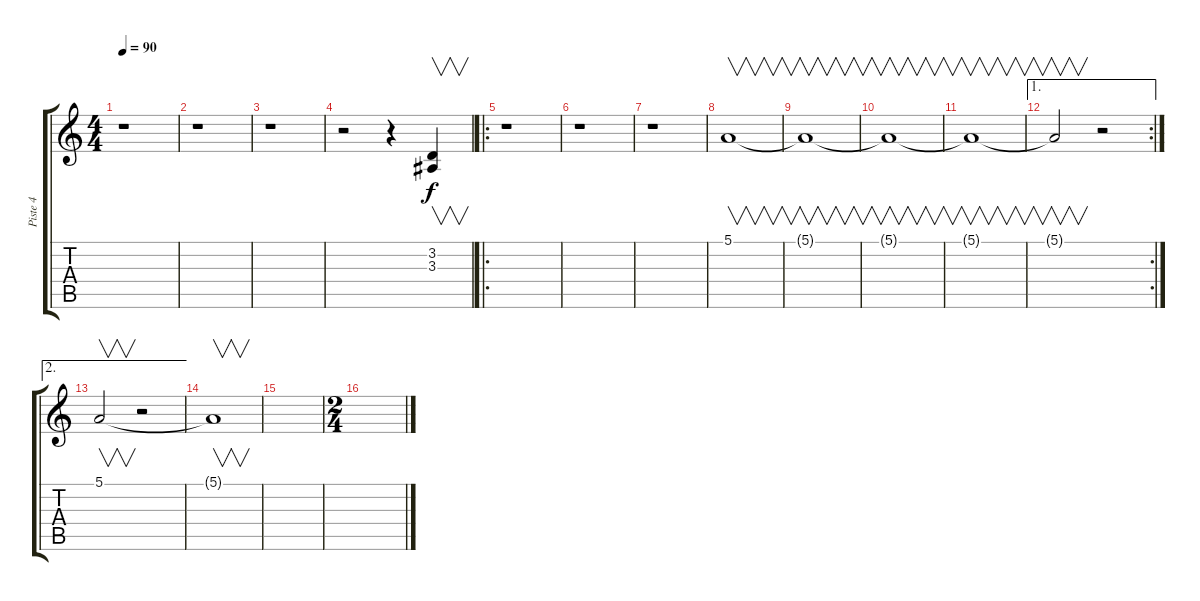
\track ("Piste 4" "Piste 4") {instrument fx7echoes}
\staff {score tabs}
\tuning (E4 B3 G3 D3 A2 E2) {hide}
\ts (4 4)
\tempo 90
\clef g2
\ks c
r.1{dy f instrument fx7echoes} |
r.1 |
r.1 |
r.2 r.4 (3.2 3.3).4{v} |
\ro
r.1 |
r.1 |
r.1 |
5.1.1{v} |
5.1{t}.1{v} |
5.1{t}.1{v} |
5.1{t}.1{v} |
\ae 1
\rc 2
5.1{t}.2{v} r.2 |
\ae 2
5.1.2{v} r.2 |
5.1{t}.1{v} |
|
\ts (2 4)
